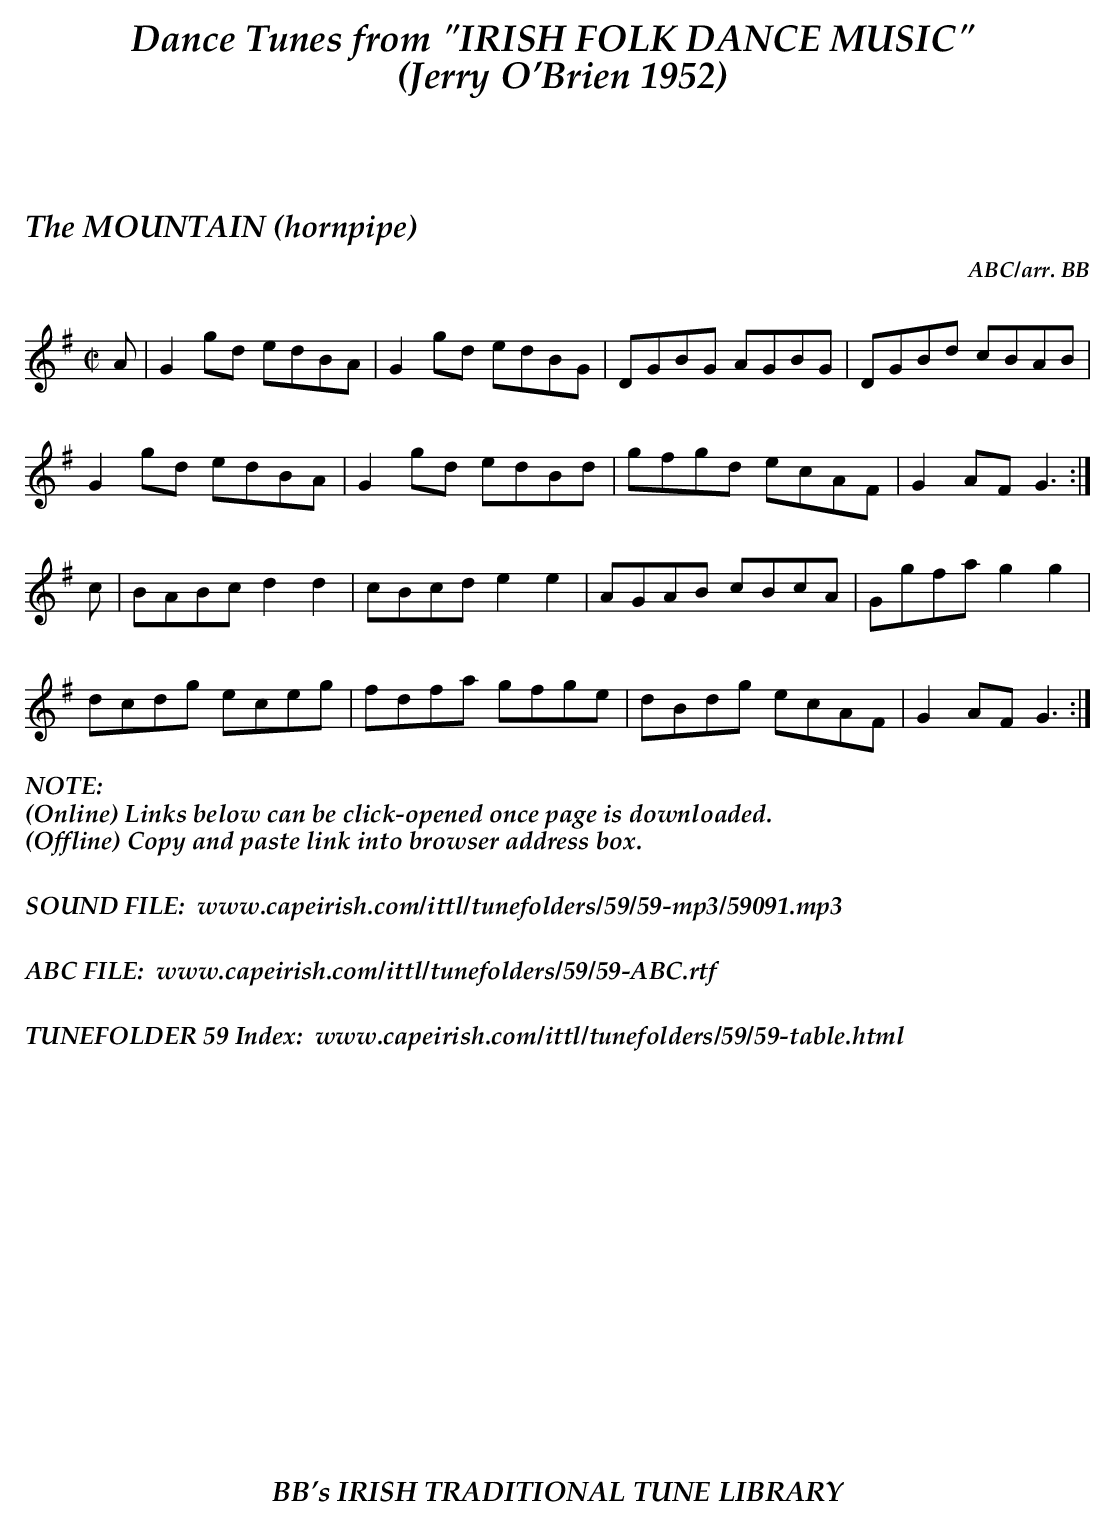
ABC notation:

X:1
T:MOUNTAIN (hornpipe), The
C:ABC/arr. BB
M:C|
K:G
A|G2gd edBA|G2gd edBG|DGBG AGBG|DGBd cBAB|
G2gd edBA|G2gd edBd|gfgd ecAF|G2AF G3 :|
c|BABc d2d2|cBcd e2e2|AGAB cBcA|Ggfa g2g2|
dcdg eceg|fdfa gfge|dBdg ecAF|G2AF G3 :|
%%textfont "Palatino-BoldItalic" 16
%%begintext
%%NOTE:
(Online) Links below can be click-opened once page is downloaded.
(Offline) Copy and paste link into browser address box.
%%
%%
SOUND FILE:  www.capeirish.com/ittl/tunefolders/59/59-mp3/59091.mp3
%%
%%
ABC FILE:  www.capeirish.com/ittl/tunefolders/59/59-ABC.rtf
%%
%%
TUNEFOLDER 59 Index:  www.capeirish.com/ittl/tunefolders/59/59-table.html
